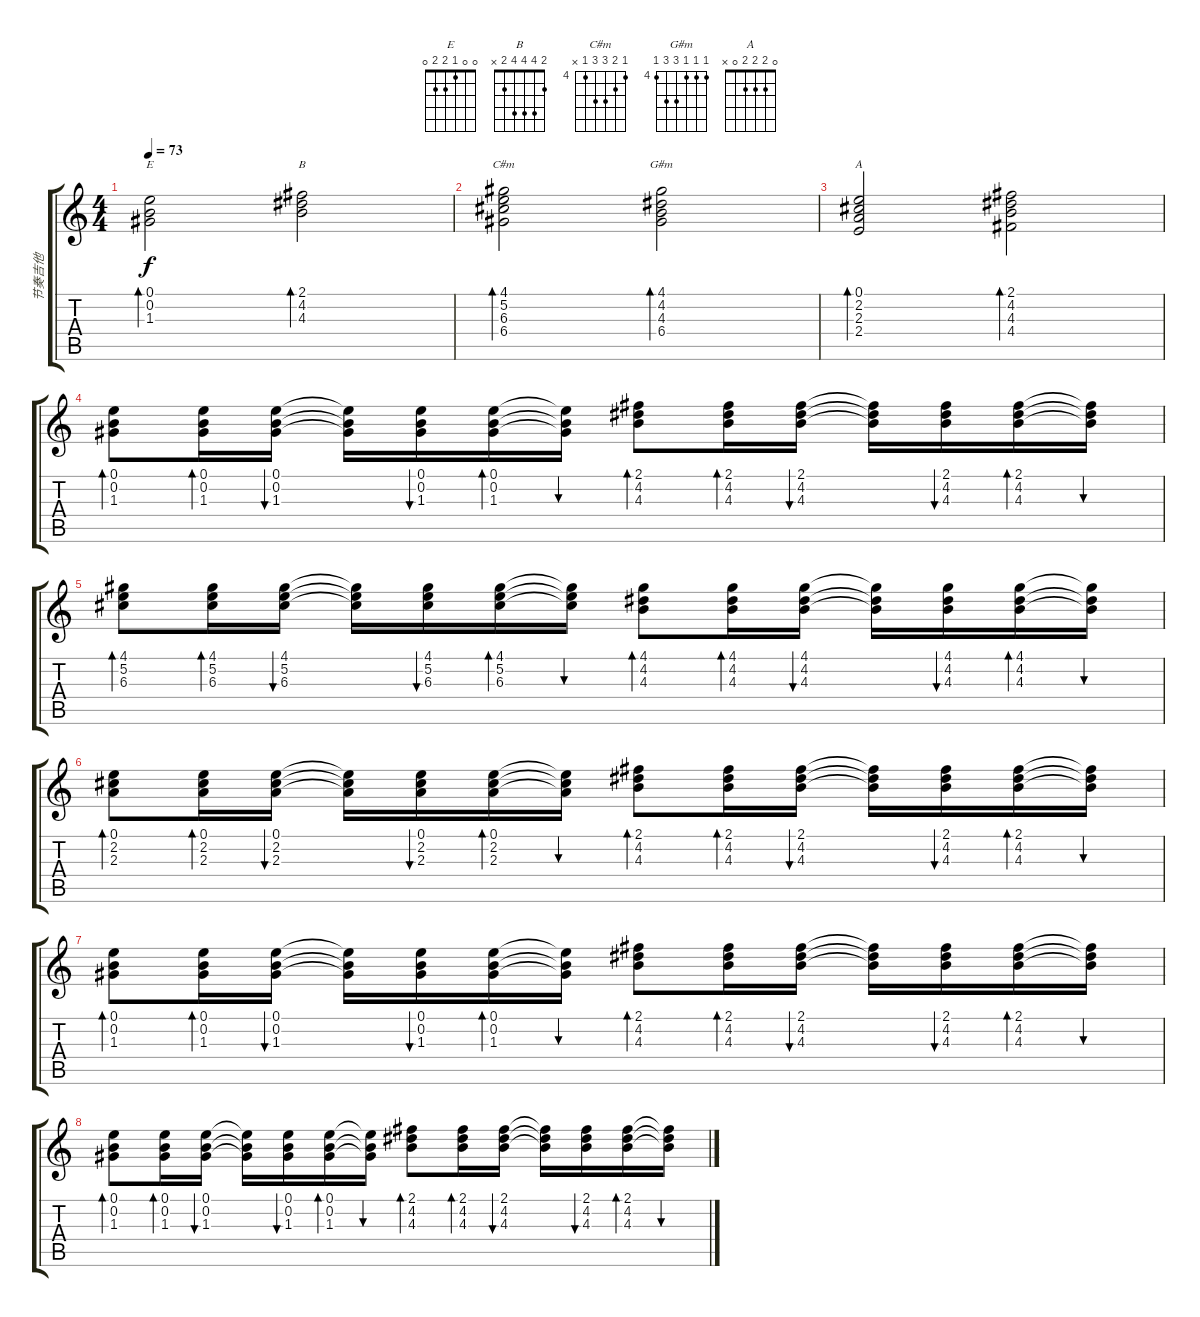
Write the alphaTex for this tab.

\track ("节奏吉他" "节奏吉他") {instrument acousticguitarsteel}
\staff {score tabs}
\tuning (E4 B3 G3 D3 A2 E2) {hide}
\chord ("E" 0 0 1 2 2 0)
\chord ("B" 2 4 4 4 2 x)
\chord ("C#m" 4 5 6 6 4 x) {firstfret 4}
\chord ("G#m" 4 4 4 6 6 4) {firstfret 4}
\chord ("A" 0 2 2 2 0 x)
\ts (4 4)
\tempo 73
\clef g2
\ks c
(0.1 0.2 1.3).2{bd 60 ch "E" dy f} (2.1 4.2 4.3).2{bd 60 ch "B"} |
(4.1 5.2 6.3 6.4).2{bd 60 ch "C#m"} (4.1 4.2 4.3 6.4).2{bd 60 ch "G#m"} |
(0.1 2.2 2.3 2.4).2{bd 60 ch "A"} (2.1 4.2 4.3 4.4).2{bd 60} |
(0.1 0.2 1.3).8{bd 60 volume 8 instrument acousticguitarsteel} (0.1 0.2 1.3).16{bd 60} (0.1 0.2 1.3).16{bu 60} (0.1{t} 0.2{t} 1.3{t}).16 (0.1 0.2 1.3).16{bu 60} (0.1 0.2 1.3).16{bd 60} (0.1{t} 0.2{t} 1.3{t}).16{bu 60} (2.1 4.2 4.3).8{bd 60} (2.1 4.2 4.3).16{bd 60} (2.1 4.2 4.3).16{bu 60} (2.1{t} 4.2{t} 4.3{t}).16 (2.1 4.2 4.3).16{bu 60} (2.1 4.2 4.3).16{bd 60} (2.1{t} 4.2{t} 4.3{t}).16{bu 60} |
(4.1 5.2 6.3).8{bd 60} (4.1 5.2 6.3).16{bd 60} (4.1 5.2 6.3).16{bu 60} (4.1{t} 5.2{t} 6.3{t}).16 (4.1 5.2 6.3).16{bu 60} (4.1 5.2 6.3).16{bd 60} (4.1{t} 5.2{t} 6.3{t}).16{bu 60} (4.1 4.2 4.3).8{bd 60} (4.1 4.2 4.3).16{bd 60} (4.1 4.2 4.3).16{bu 60} (4.1{t} 4.2{t} 4.3{t}).16 (4.1 4.2 4.3).16{bu 60} (4.1 4.2 4.3).16{bd 60} (4.1{t} 4.2{t} 4.3{t}).16{bu 60} |
(0.1 2.2 2.3).8{bd 60} (0.1 2.2 2.3).16{bd 60} (0.1 2.2 2.3).16{bu 60} (0.1{t} 2.2{t} 2.3{t}).16 (0.1 2.2 2.3).16{bu 60} (0.1 2.2 2.3).16{bd 60} (0.1{t} 2.2{t} 2.3{t}).16{bu 60} (2.1 4.2 4.3).8{bd 60} (2.1 4.2 4.3).16{bd 60} (2.1 4.2 4.3).16{bu 60} (2.1{t} 4.2{t} 4.3{t}).16 (2.1 4.2 4.3).16{bu 60} (2.1 4.2 4.3).16{bd 60} (2.1{t} 4.2{t} 4.3{t}).16{bu 60} |
(0.1 0.2 1.3).8{bd 60 volume 8 instrument acousticguitarsteel} (0.1 0.2 1.3).16{bd 60} (0.1 0.2 1.3).16{bu 60} (0.1{t} 0.2{t} 1.3{t}).16 (0.1 0.2 1.3).16{bu 60} (0.1 0.2 1.3).16{bd 60} (0.1{t} 0.2{t} 1.3{t}).16{bu 60} (2.1 4.2 4.3).8{bd 60} (2.1 4.2 4.3).16{bd 60} (2.1 4.2 4.3).16{bu 60} (2.1{t} 4.2{t} 4.3{t}).16 (2.1 4.2 4.3).16{bu 60} (2.1 4.2 4.3).16{bd 60} (2.1{t} 4.2{t} 4.3{t}).16{bu 60} |
(0.1 0.2 1.3).8{bd 60 volume 8 instrument acousticguitarsteel} (0.1 0.2 1.3).16{bd 60} (0.1 0.2 1.3).16{bu 60} (0.1{t} 0.2{t} 1.3{t}).16 (0.1 0.2 1.3).16{bu 60} (0.1 0.2 1.3).16{bd 60} (0.1{t} 0.2{t} 1.3{t}).16{bu 60} (2.1 4.2 4.3).8{bd 60} (2.1 4.2 4.3).16{bd 60} (2.1 4.2 4.3).16{bu 60} (2.1{t} 4.2{t} 4.3{t}).16 (2.1 4.2 4.3).16{bu 60} (2.1 4.2 4.3).16{bd 60} (2.1{t} 4.2{t} 4.3{t}).16{bu 60}
